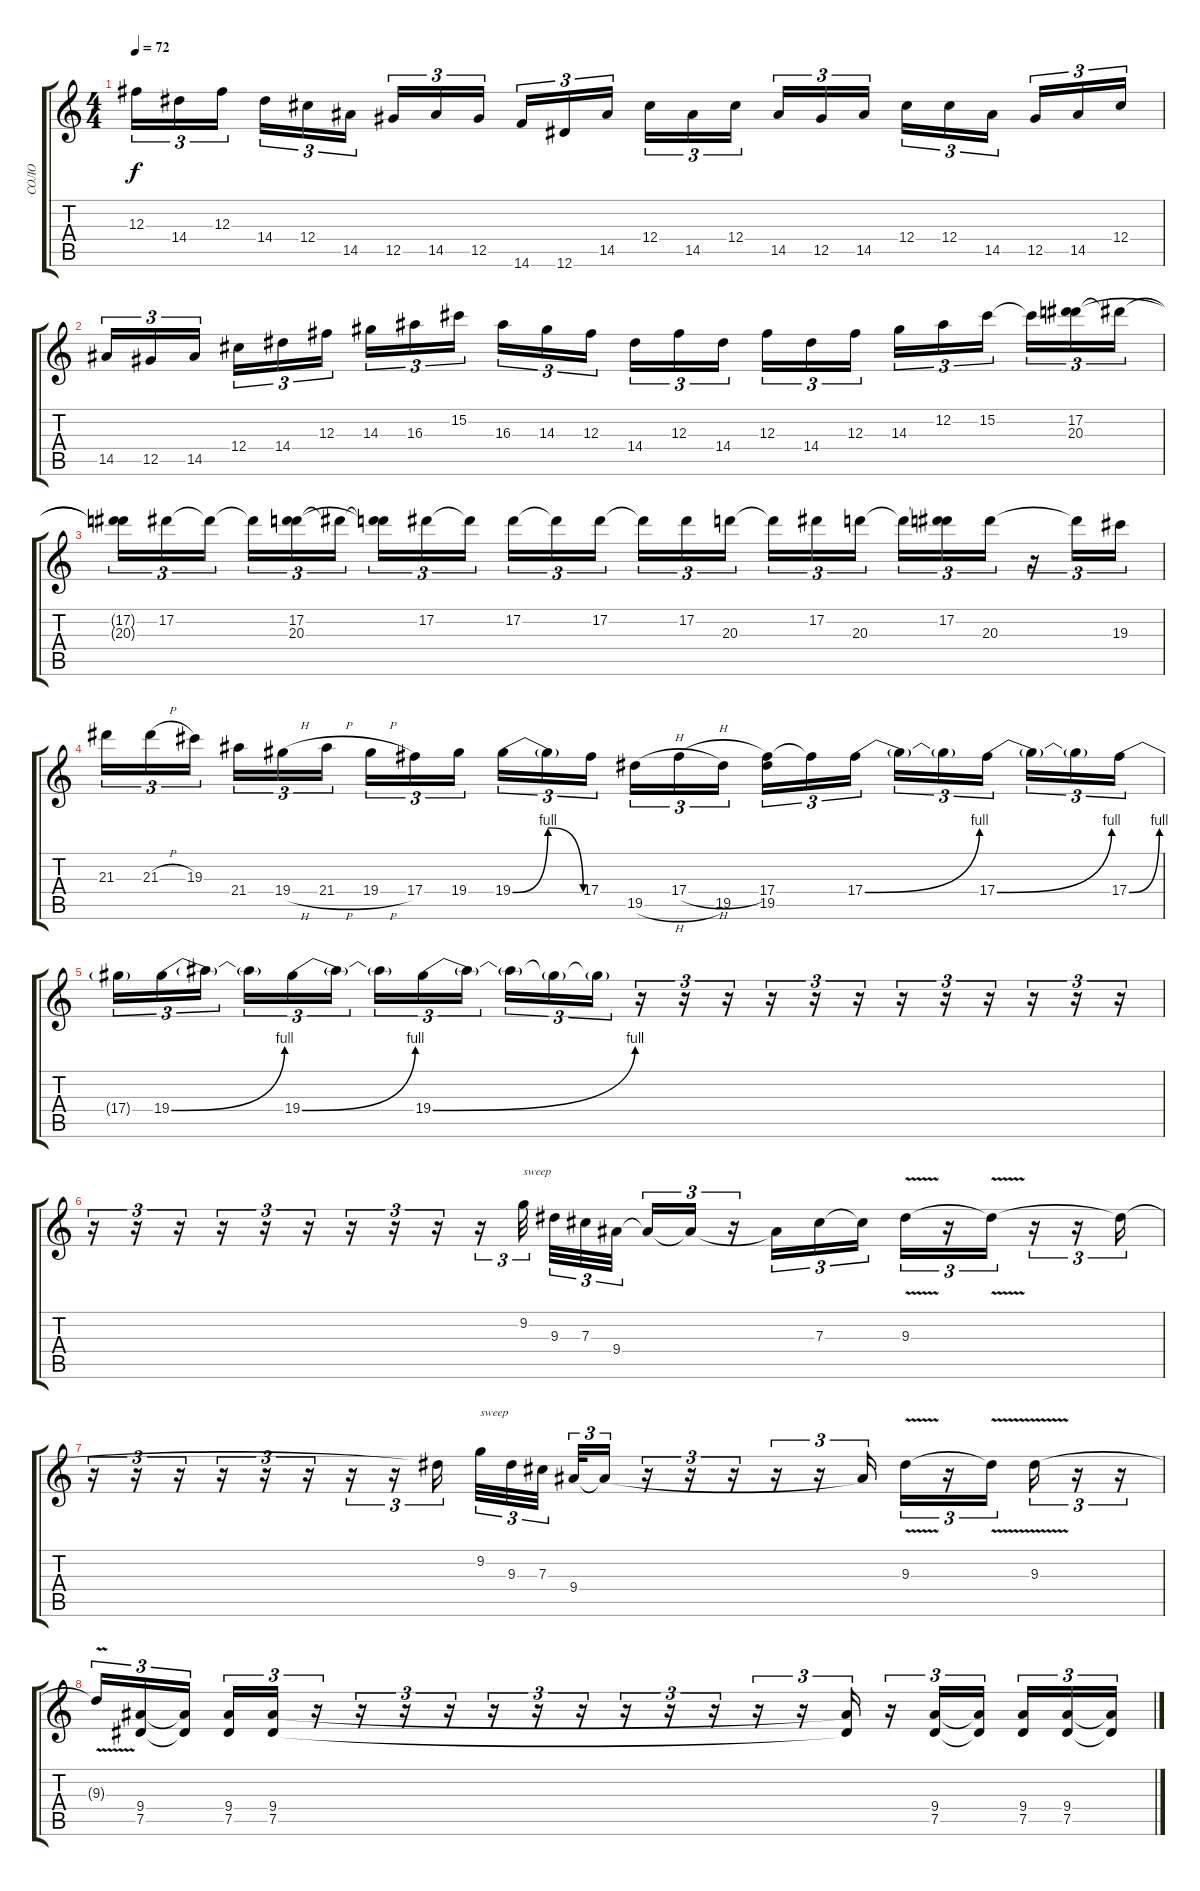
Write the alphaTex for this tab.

\track ("СОЛО" "СОЛО") {instrument overdrivenguitar}
\staff {score tabs}
\tuning (Eb4 Bb3 Gb3 Db3 Ab2 Eb2) {hide}
\ts (4 4)
\tempo 72
\clef g2
\ks c
12.3{t}.16{tu (3 2) dy f} 14.4.16{tu (3 2)} 12.3.16{tu (3 2) beam splitsecondary} 14.4.16{tu (3 2)} 12.4.16{tu (3 2)} 14.5.16{tu (3 2)} 12.5.16{tu (3 2)} 14.5.16{tu (3 2)} 12.5.16{tu (3 2) beam splitsecondary} 14.6.16{tu (3 2)} 12.6.16{tu (3 2)} 14.5.16{tu (3 2)} 12.4.16{tu (3 2)} 14.5.16{tu (3 2)} 12.4.16{tu (3 2) beam splitsecondary} 14.5.16{tu (3 2)} 12.5.16{tu (3 2)} 14.5.16{tu (3 2)} 12.4.16{tu (3 2)} 12.4.16{tu (3 2)} 14.5.16{tu (3 2) beam splitsecondary} 12.5.16{tu (3 2)} 14.5.16{tu (3 2)} 12.4.16{tu (3 2)} |
14.5.16{tu (3 2)} 12.5.16{tu (3 2)} 14.5.16{tu (3 2) beam splitsecondary} 12.4.16{tu (3 2)} 14.4.16{tu (3 2)} 12.3.16{tu (3 2)} 14.3.16{tu (3 2)} 16.3.16{tu (3 2)} 15.2.16{tu (3 2) beam splitsecondary} 16.3.16{tu (3 2)} 14.3.16{tu (3 2)} 12.3.16{tu (3 2)} 14.4.16{tu (3 2)} 12.3.16{tu (3 2)} 14.4.16{tu (3 2) beam splitsecondary} 12.3.16{tu (3 2)} 14.4.16{tu (3 2)} 12.3.16{tu (3 2)} 14.3.16{tu (3 2)} 12.2.16{tu (3 2)} 15.2.16{tu (3 2) beam splitsecondary} 15.2{t}.16{tu (3 2)} (17.2 20.3).16{tu (3 2)} 17.2{t}.16{tu (3 2)} |
(17.2{t} 20.3{t}).16{tu (3 2)} 17.2.16{tu (3 2)} 17.2{t}.16{tu (3 2) beam splitsecondary} 17.2{t}.16{tu (3 2)} (17.2 20.3).16{tu (3 2)} 17.2{t}.16{tu (3 2)} (17.2{t} 20.3{t}).16{tu (3 2)} 17.2.16{tu (3 2)} 17.2{t}.16{tu (3 2) beam splitsecondary} 17.2.16{tu (3 2)} 17.2{t}.16{tu (3 2)} 17.2.16{tu (3 2)} 17.2{t}.16{tu (3 2)} 17.2.16{tu (3 2)} 20.3.16{tu (3 2) beam splitsecondary} 20.3{t}.16{tu (3 2)} 17.2.16{tu (3 2)} 20.3.16{tu (3 2)} 20.3{t}.16{tu (3 2)} (17.2 20.3{t}).16{tu (3 2)} 20.3.16{tu (3 2)} r.16{tu (3 2)} 20.3{t}.16{tu (3 2)} 19.3.16{tu (3 2)} |
21.3.16{tu (3 2)} 21.3{h}.16{tu (3 2)} 19.3.16{tu (3 2) beam splitsecondary} 21.4.16{tu (3 2)} 19.4{h}.16{tu (3 2)} 21.4{h}.16{tu (3 2)} 19.4{h}.16{tu (3 2)} 17.4.16{tu (3 2)} 19.4.16{tu (3 2) beam splitsecondary} 19.4{be (bendrelease 0 0 15 4 31 4 60 0)}.16{tu (3 2)} 19.4{t}.16{tu (3 2)} 17.4.16{tu (3 2)} 19.5{h}.16{tu (3 2)} 17.4{h}.16{tu (3 2)} 19.5.16{tu (3 2) beam splitsecondary} (17.4 19.5).16{tu (3 2)} 17.4{t}.16{tu (3 2)} 17.4{be (bend 0 0 60 4)}.16{tu (3 2)} 17.4{t}.16{tu (3 2)} 17.4{t}.16{tu (3 2)} 17.4{be (bend 0 0 60 4)}.16{tu (3 2) beam splitsecondary} 17.4{t}.16{tu (3 2)} 17.4{t}.16{tu (3 2)} 17.4{be (bend 0 0 60 4)}.16{tu (3 2)} |
17.4{t}.16{tu (3 2)} 19.4{be (bend 0 0 60 4)}.16{tu (3 2)} 19.4{t}.16{tu (3 2) beam splitsecondary} 19.4{t}.16{tu (3 2)} 19.4{be (bend 0 0 60 4)}.16{tu (3 2)} 19.4{t}.16{tu (3 2)} 19.4{t}.16{tu (3 2)} 19.4{be (bend 0 0 60 4)}.16{tu (3 2)} 19.4{t}.16{tu (3 2) beam splitsecondary} 19.4{t}.16{tu (3 2)} 19.4{t}.16{tu (3 2)} 19.4{t}.16{tu (3 2)} r.16{tu (3 2)} r.16{tu (3 2)} r.16{tu (3 2)} r.16{tu (3 2)} r.16{tu (3 2)} r.16{tu (3 2)} r.16{tu (3 2)} r.16{tu (3 2)} r.16{tu (3 2)} r.16{tu (3 2)} r.16{tu (3 2)} r.16{tu (3 2)} |
r.16{tu (3 2)} r.16{tu (3 2)} r.16{tu (3 2)} r.16{tu (3 2)} r.16{tu (3 2)} r.16{tu (3 2)} r.16{tu (3 2)} r.16{tu (3 2)} r.16{tu (3 2)} r.16{tu (3 2)} 9.2.32{tu (3 2) txt "sweep" beam splitsecondary} 9.3.32{tu (3 2)} 7.3.32{tu (3 2)} 9.4.32{tu (3 2)} 9.4{t}.16{tu (3 2)} 9.4{t}.16{tu (3 2)} r.16{tu (3 2)} 9.4{t}.16{tu (3 2)} 7.3.16{tu (3 2)} 7.3{t}.16{tu (3 2)} 9.3{v}.16{tu (3 2)} r.16{tu (3 2)} 9.3{t}.16{tu (3 2)} r.16{tu (3 2)} r.16{tu (3 2)} 9.3{t}.16{tu (3 2)} |
r.16{tu (3 2)} r.16{tu (3 2)} r.16{tu (3 2)} r.16{tu (3 2)} r.16{tu (3 2)} r.16{tu (3 2)} r.16{tu (3 2)} r.16{tu (3 2)} 9.3{t}.16{tu (3 2) beam splitsecondary} 9.2.32{tu (3 2) txt "sweep"} 9.3.32{tu (3 2)} 7.3.32{tu (3 2) beam splitsecondary} 9.4.32{tu (3 2)} 9.4{t}.16{tu (3 2)} r.16{tu (3 2)} r.16{tu (3 2)} r.16{tu (3 2)} r.16{tu (3 2)} r.16{tu (3 2)} 9.4{t}.16{tu (3 2)} 9.3{v}.16{tu (3 2)} r.16{tu (3 2)} 9.3{t}.16{tu (3 2)} 9.3{v}.16{tu (3 2)} r.16{tu (3 2)} r.16{tu (3 2)} |
9.3{t}.16{tu (3 2) instrument overdrivenguitar} (9.4 7.5).16{tu (3 2)} (9.4{t} 7.5{t}).16{tu (3 2) beam splitsecondary} (9.4 7.5).16{tu (3 2)} (9.4 7.5).16{tu (3 2)} r.16{tu (3 2)} r.16{tu (3 2)} r.16{tu (3 2)} r.16{tu (3 2)} r.16{tu (3 2)} r.16{tu (3 2)} r.16{tu (3 2)} r.16{tu (3 2)} r.16{tu (3 2)} r.16{tu (3 2)} r.16{tu (3 2)} r.16{tu (3 2)} (9.4{t} 7.5{t}).16{tu (3 2)} r.16{tu (3 2)} (9.4 7.5).16{tu (3 2)} (9.4{t} 7.5{t}).16{tu (3 2) beam splitsecondary} (9.4 7.5).16{tu (3 2)} (9.4 7.5).16{tu (3 2)} (9.4{t} 7.5{t}).16{tu (3 2)}
